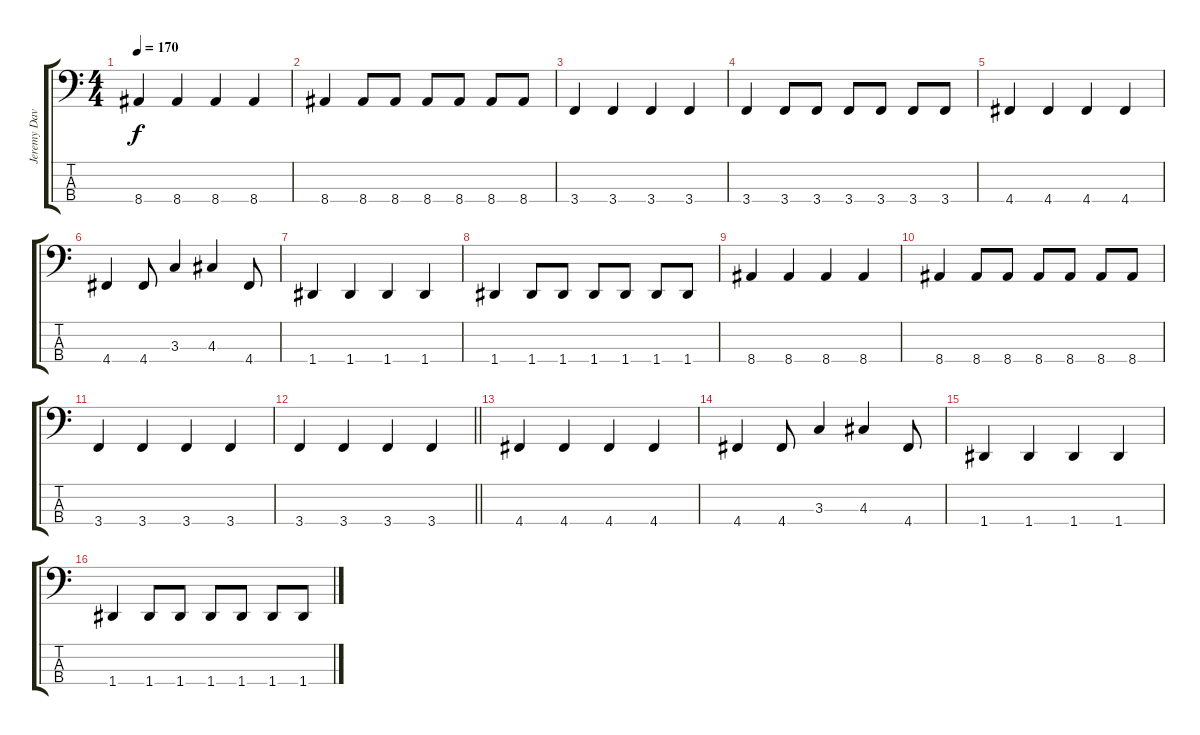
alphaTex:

\track ("Jeremy Davis (Bass/4 String Drop D)" "Jeremy Dav") {mute instrument electricbasspick}
\staff {score tabs}
\tuning (G2 D2 A1 D1) {hide}
\ts (4 4)
\tempo 170
\clef f4
\ks c
8.4.4{dy f} 8.4.4 8.4.4 8.4.4 |
8.4.4 8.4.8 8.4.8 8.4.8 8.4.8 8.4.8 8.4.8 |
3.4.4 3.4.4 3.4.4 3.4.4 |
3.4.4 3.4.8 3.4.8 3.4.8 3.4.8 3.4.8 3.4.8 |
4.4.4 4.4.4 4.4.4 4.4.4 |
4.4.4 4.4.8 3.3.4 4.3.4 4.4.8 |
1.4.4 1.4.4 1.4.4 1.4.4 |
1.4.4 1.4.8 1.4.8 1.4.8 1.4.8 1.4.8 1.4.8 |
8.4.4 8.4.4 8.4.4 8.4.4 |
8.4.4 8.4.8 8.4.8 8.4.8 8.4.8 8.4.8 8.4.8 |
3.4.4 3.4.4 3.4.4 3.4.4 |
\barLineRight lightlight
3.4.4 3.4.4 3.4.4 3.4.4 |
\section ("" "")
4.4.4 4.4.4 4.4.4 4.4.4 |
4.4.4 4.4.8 3.3.4 4.3.4 4.4.8 |
1.4.4 1.4.4 1.4.4 1.4.4 |
1.4.4 1.4.8 1.4.8 1.4.8 1.4.8 1.4.8 1.4.8
